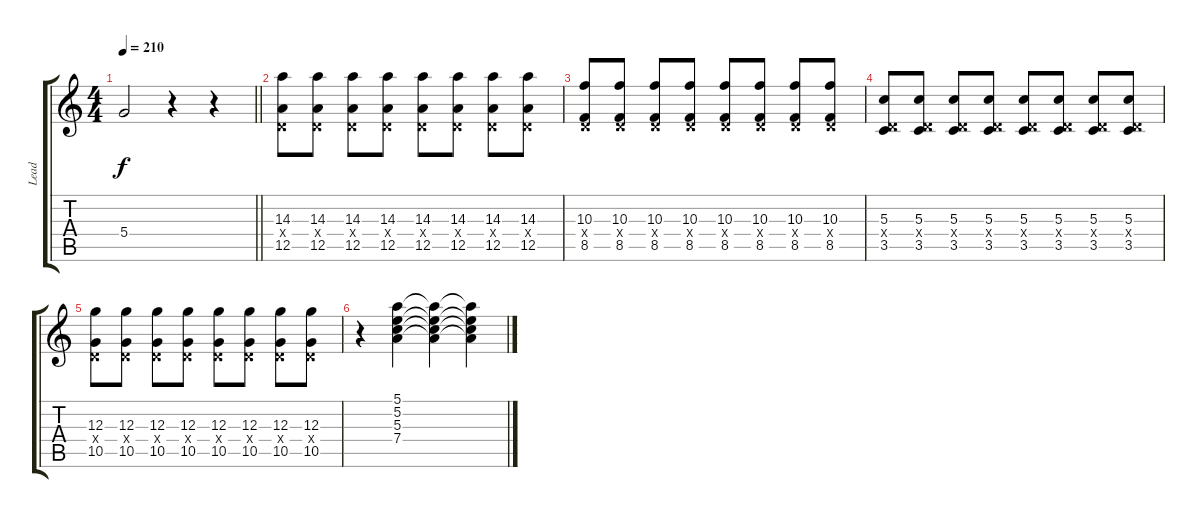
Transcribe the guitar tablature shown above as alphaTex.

\track ("Lead" "Lead") {instrument distortionguitar}
\staff {score tabs}
\tuning (E4 B3 G3 D3 A2 E2) {hide}
\ts (4 4)
\tempo 210
\clef g2
\barLineRight lightlight
\ks c
5.4.2{dy f} r.4 r.4 |
(14.3 0.4{x} 12.5).8 (14.3 0.4{x} 12.5).8 (14.3 0.4{x} 12.5).8 (14.3 0.4{x} 12.5).8 (14.3 0.4{x} 12.5).8 (14.3 0.4{x} 12.5).8 (14.3 0.4{x} 12.5).8 (14.3 0.4{x} 12.5).8 |
(10.3 0.4{x} 8.5).8 (10.3 0.4{x} 8.5).8 (10.3 0.4{x} 8.5).8 (10.3 0.4{x} 8.5).8 (10.3 0.4{x} 8.5).8 (10.3 0.4{x} 8.5).8 (10.3 0.4{x} 8.5).8 (10.3 0.4{x} 8.5).8 |
(5.3 0.4{x} 3.5).8 (5.3 0.4{x} 3.5).8 (5.3 0.4{x} 3.5).8 (5.3 0.4{x} 3.5).8 (5.3 0.4{x} 3.5).8 (5.3 0.4{x} 3.5).8 (5.3 0.4{x} 3.5).8 (5.3 0.4{x} 3.5).8 |
(12.3 0.4{x} 10.5).8 (12.3 0.4{x} 10.5).8 (12.3 0.4{x} 10.5).8 (12.3 0.4{x} 10.5).8 (12.3 0.4{x} 10.5).8 (12.3 0.4{x} 10.5).8 (12.3 0.4{x} 10.5).8 (12.3 0.4{x} 10.5).8 |
r.4 (5.1 5.2 5.3 7.4).4 (5.1{t} 5.2{t} 5.3{t} 7.4{t}).4 (5.1{t} 5.2{t} 5.3{t} 7.4{t}).4
